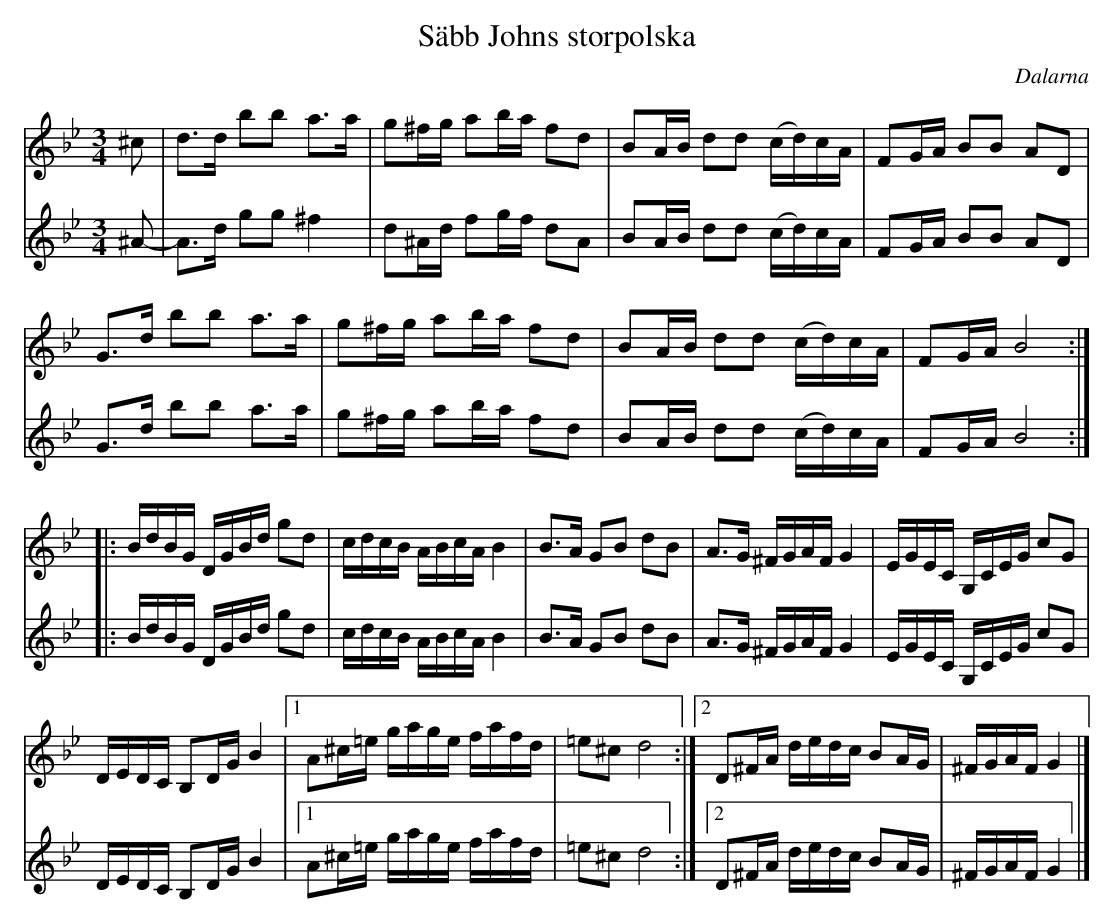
X:1
T: Säbb Johns storpolska
O: Dalarna
M: 3/4
L: 1/16
K: Gm
V:1
^c2 | d2>d2 b2b2 a2>a2 | g2^fg a2ba f2d2 | B2AB d2d2 (cd)cA | F2GA B2B2 A2D2 |
      G2>d2 b2b2 a2>a2 | g2^fg a2ba f2d2 | B2AB d2d2 (cd)cA | F2GA B8 ::
BdBG DGBd g2d2 |  cdcB   ABcA B4   | B2>A2 G2B2 d2B2 | A2>G2 ^FGAF G4 | EGEC G,CEG c2G2 |
DEDC B,2DG B4  |1 A2^c=e gage fafd | =e2^c2 d8 :|2 D2^FA dedc B2AG | ^FGAF G4 |]
V:2
^A2- | A2>d2 g2g2 ^f4 | d2^Ad f2gf d2A2 | B2AB d2d2 (cd)cA | F2GA B2B2 A2D2 |
      G2>d2 b2b2 a2>a2 | g2^fg a2ba f2d2 | B2AB d2d2 (cd)cA | F2GA B8 ::
BdBG DGBd g2d2 |  cdcB   ABcA B4   | B2>A2 G2B2 d2B2 | A2>G2 ^FGAF G4 | EGEC G,CEG c2G2 |
DEDC B,2DG B4  |1 A2^c=e gage fafd | =e2^c2 d8 :|2 D2^FA dedc B2AG | ^FGAF G4 |]
